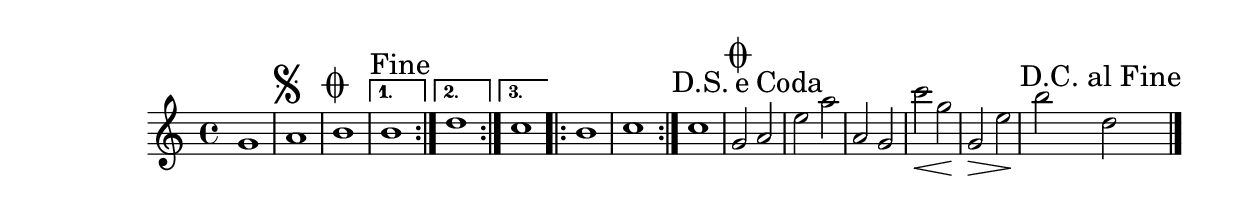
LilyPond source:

\version "2.16.2"

\header {
  dedication=""
  title=""
  subtitle=""
  subsubtitle=""
  poet=""
  meter=""
  piece=""
  composer=""
  arranger=""
  opus=""
  instrument=""
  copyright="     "
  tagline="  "
}

liniaroAa =
\relative g'
{
  \clef treble
  \key c \major
  \time 4/4
  \repeat volta 3 { g1  |
  \mark \markup {\musicglyph #"scripts.segno"} a1  |
  \mark \markup {\musicglyph #"scripts.coda"} b1 }
  \alternative { { \mark "Fine" b1 }
  %05
  { d1 }
  { c1 } }
  \repeat volta 2 { b1  |
  c1  | }
  \mark \markup {D.S. e Coda} c1  |
  %10
  \mark \markup {\musicglyph #"scripts.coda"} g2 a  |
  e'2 a  |
  a,2 g  |
  c'2 \< g \!  |
  g,2 \> e' \!  |
  %15
  \mark "D.C. al Fine" b'2 d,  \bar "|."
}

\score {
  \new StaffGroup {
    \override Score.RehearsalMark #'self-alignment-X = #LEFT
    <<
      \new Staff \with {instrumentName = #"" shortInstrumentName = #" "} \liniaroAa
    >>
  }
  \layout {}
}
